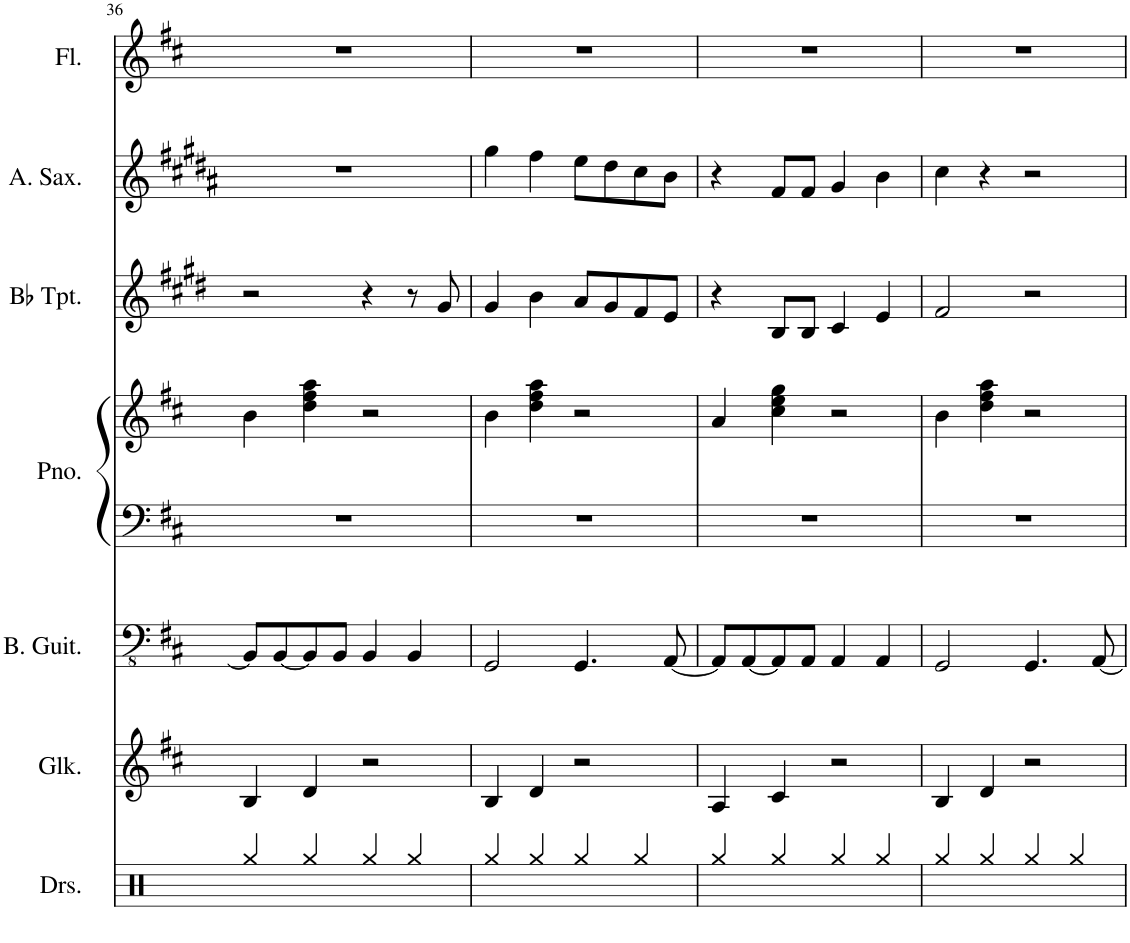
**kern	**kern	**kern	**kern	**kern	**kern	**kern	**kern
*part7	*part6	*part5	*part4	*part4	*part3	*part2	*part1
*staff8	*staff7	*staff6	*staff5	*staff4	*staff3	*staff2	*staff1
*I"Drumset	*I"Glockenspiel	*I"Bass Guitar	*I"Piano	*	*I"Bb Trumpet	*I"Alto Saxophone	*I"Flute
*I'Drs.	*I'Glk.	*I'B. Guit.	*I'Pno.	*	*I'Bb Tpt.	*I'A. Sax.	*I'Fl.
!!LO:PB:g=z
*clefX	*clefG2	*clefFv4	*clefF4	*clefG2	*clefG2	*clefG2	*clefG2
*	*Trd-14c-24	*	*	*	*Trd1c2	*Trd5c9	*
*k[]	*k[f#c#]	*k[f#c#]	*k[f#c#]	*k[f#c#]	*k[f#c#g#d#]	*k[f#c#g#d#a#]	*k[f#c#]
*M4/4	*M4/4	*M4/4	*M4/4	*M4/4	*M4/4	*M4/4	*M4/4
=36	=36	=36	=36	=36	=36	=36	=36
4Rgg/	4B/	8BBB/L]	1r	4b\	2r	1r	1r
.	.	[8BBB/	.	.	.	.	.
4Rgg/	4d/	8BBB/]	.	4dd\ 4ff#\ 4aa\	.	.	.
.	.	8BBB/J	.	.	.	.	.
4Rgg/	2r	4BBB/	.	2r	4r	.	.
4Rgg/	.	4BBB/	.	.	8r	.	.
.	.	.	.	.	8g#/	.	.
=37	=37	=37	=37	=37	=37	=37	=37
4Rgg/	4B/	2GGG/	1r	4b\	4g#/	4gg#\	1r
4Rgg/	4d/	.	.	4dd\ 4ff#\ 4aa\	4b\	4ff#\	.
4Rgg/	2r	4.GGG/	.	2r	8a/L	8ee\L	.
.	.	.	.	.	8g#/	8dd#\	.
4Rgg/	.	.	.	.	8f#/	8cc#\	.
.	.	[8AAA/	.	.	8e/J	8b\J	.
=38	=38	=38	=38	=38	=38	=38	=38
4Rgg/	4A/	8AAA/L]	1r	4a/	4r	4r	1r
.	.	[8AAA/	.	.	.	.	.
4Rgg/	4c#/	8AAA/]	.	4cc#\ 4ee\ 4gg\	8B/L	8f#/L	.
.	.	8AAA/J	.	.	8B/J	8f#/J	.
4Rgg/	2r	4AAA/	.	2r	4c#/	4g#/	.
4Rgg/	.	4AAA/	.	.	4e/	4b\	.
=39	=39	=39	=39	=39	=39	=39	=39
4Rgg/	4B/	2GGG/	1r	4b\	2f#/	4cc#\	1r
4Rgg/	4d/	.	.	4dd\ 4ff#\ 4aa\	.	4r	.
4Rgg/	2r	4.GGG/	.	2r	2r	2r	.
4Rgg/	.	.	.	.	.	.	.
.	.	[8AAA/	.	.	.	.	.
=	=	=	=	=	=	=	=
*-	*-	*-	*-	*-	*-	*-	*-
